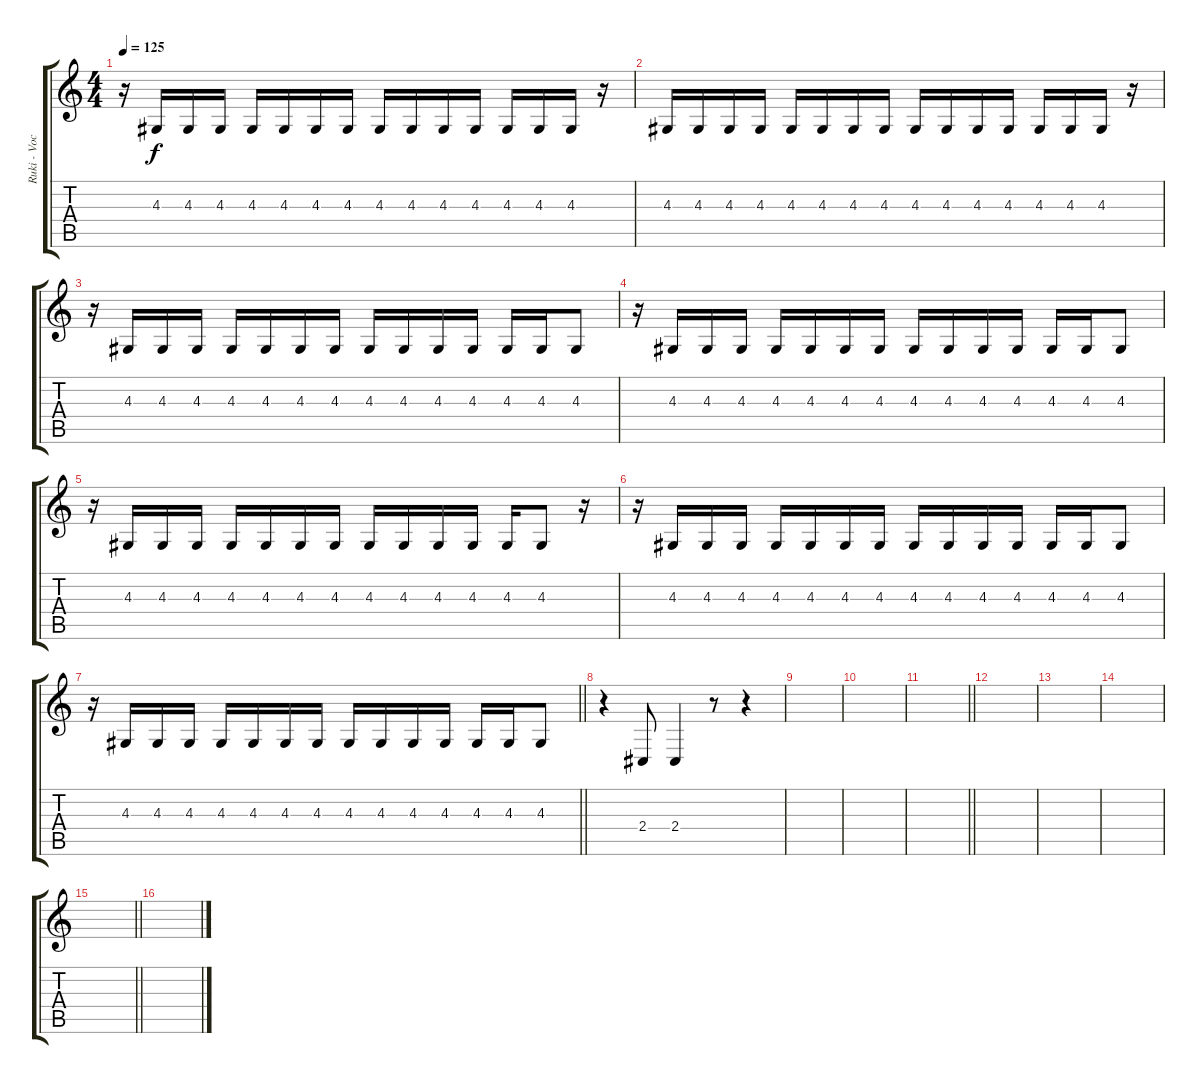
\track ("Ruki - Vocals" "Ruki - Voc") {instrument lead6voice}
\staff {score tabs}
\tuning (Db4 Ab3 E3 B2 Gb2 B1) {hide}
\ts (4 4)
\tempo 125
\clef g2
\ks c
r.16{dy f} 4.3.16 4.3.16 4.3.16 4.3.16 4.3.16 4.3.16 4.3.16 4.3.16 4.3.16 4.3.16 4.3.16 4.3.16 4.3.16 4.3.16 r.16 |
4.3.16 4.3.16 4.3.16 4.3.16 4.3.16 4.3.16 4.3.16 4.3.16 4.3.16 4.3.16 4.3.16 4.3.16 4.3.16 4.3.16 4.3.16 r.16 |
r.16 4.3.16 4.3.16 4.3.16 4.3.16 4.3.16 4.3.16 4.3.16 4.3.16 4.3.16 4.3.16 4.3.16 4.3.16 4.3.16 4.3.8 |
r.16 4.3.16 4.3.16 4.3.16 4.3.16 4.3.16 4.3.16 4.3.16 4.3.16 4.3.16 4.3.16 4.3.16 4.3.16 4.3.16 4.3.8 |
r.16 4.3.16 4.3.16 4.3.16 4.3.16 4.3.16 4.3.16 4.3.16 4.3.16 4.3.16 4.3.16 4.3.16 4.3.16 4.3.8 r.16 |
r.16 4.3.16 4.3.16 4.3.16 4.3.16 4.3.16 4.3.16 4.3.16 4.3.16 4.3.16 4.3.16 4.3.16 4.3.16 4.3.16 4.3.8 |
\barLineRight lightlight
r.16 4.3.16 4.3.16 4.3.16 4.3.16 4.3.16 4.3.16 4.3.16 4.3.16 4.3.16 4.3.16 4.3.16 4.3.16 4.3.16 4.3.8 |
\section ("" "")
r.4 2.4.8 2.4.4 r.8 r.4 |
|
|
\barLineRight lightlight
|
|
|
|
\barLineRight lightlight
|
\section ("" "")
